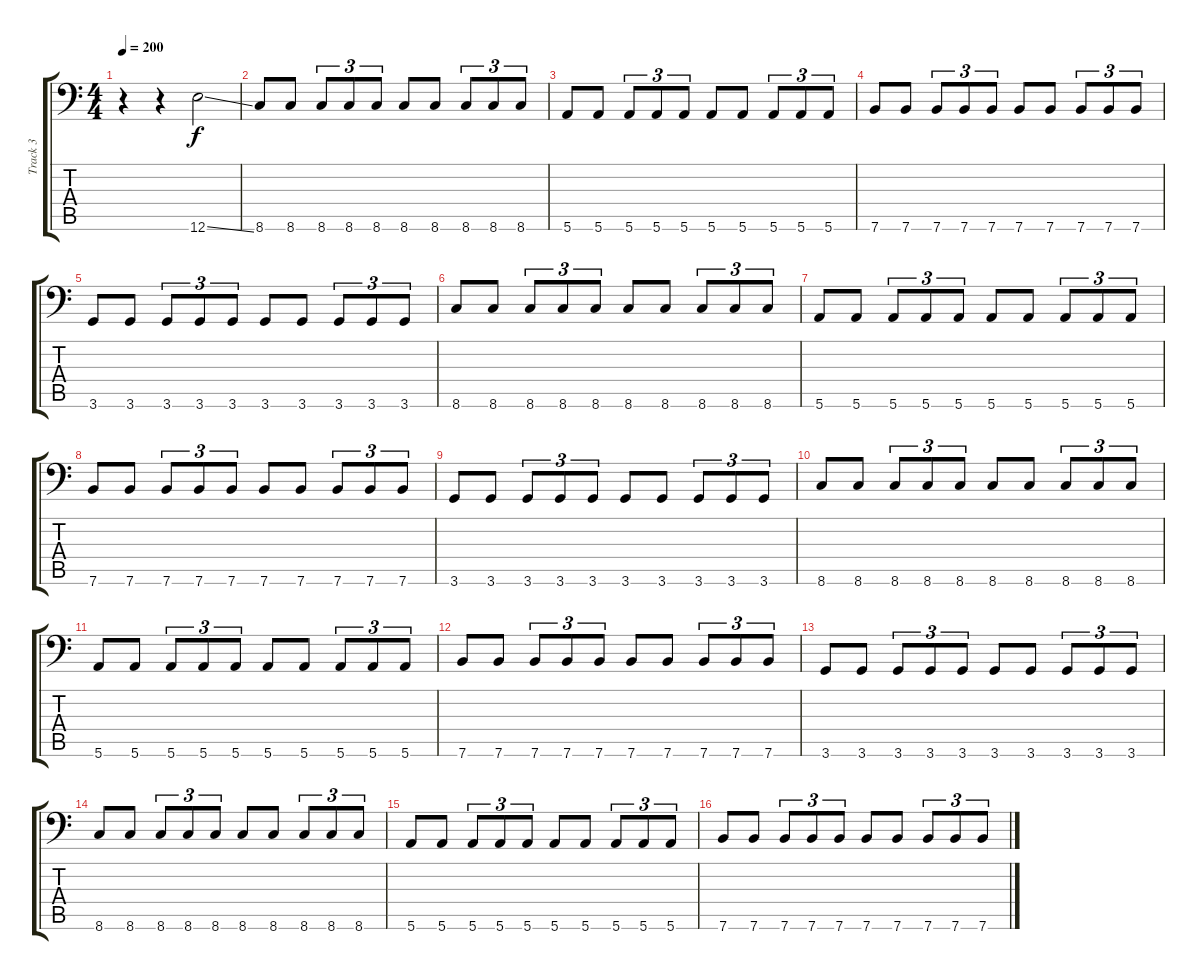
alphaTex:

\track ("Track 3" "Track 3") {instrument electricbassfinger}
\staff {score tabs}
\tuning (E4 B3 G3 D3 A2 E1) {hide}
\ts (4 4)
\tempo 200
\clef f4
\ks c
r.4{dy f instrument electricbassfinger} r.4 12.6{ss}.2 |
8.6.8 8.6.8 8.6.8{tu (3 2)} 8.6.8{tu (3 2)} 8.6.8{tu (3 2)} 8.6.8 8.6.8 8.6.8{tu (3 2)} 8.6.8{tu (3 2)} 8.6.8{tu (3 2)} |
5.6.8 5.6.8 5.6.8{tu (3 2)} 5.6.8{tu (3 2)} 5.6.8{tu (3 2)} 5.6.8 5.6.8 5.6.8{tu (3 2)} 5.6.8{tu (3 2)} 5.6.8{tu (3 2)} |
7.6.8 7.6.8 7.6.8{tu (3 2)} 7.6.8{tu (3 2)} 7.6.8{tu (3 2)} 7.6.8 7.6.8 7.6.8{tu (3 2)} 7.6.8{tu (3 2)} 7.6.8{tu (3 2)} |
3.6.8 3.6.8 3.6.8{tu (3 2)} 3.6.8{tu (3 2)} 3.6.8{tu (3 2)} 3.6.8 3.6.8 3.6.8{tu (3 2)} 3.6.8{tu (3 2)} 3.6.8{tu (3 2)} |
8.6.8 8.6.8 8.6.8{tu (3 2)} 8.6.8{tu (3 2)} 8.6.8{tu (3 2)} 8.6.8 8.6.8 8.6.8{tu (3 2)} 8.6.8{tu (3 2)} 8.6.8{tu (3 2)} |
5.6.8 5.6.8 5.6.8{tu (3 2)} 5.6.8{tu (3 2)} 5.6.8{tu (3 2)} 5.6.8 5.6.8 5.6.8{tu (3 2)} 5.6.8{tu (3 2)} 5.6.8{tu (3 2)} |
7.6.8 7.6.8 7.6.8{tu (3 2)} 7.6.8{tu (3 2)} 7.6.8{tu (3 2)} 7.6.8 7.6.8 7.6.8{tu (3 2)} 7.6.8{tu (3 2)} 7.6.8{tu (3 2)} |
3.6.8 3.6.8 3.6.8{tu (3 2)} 3.6.8{tu (3 2)} 3.6.8{tu (3 2)} 3.6.8 3.6.8 3.6.8{tu (3 2)} 3.6.8{tu (3 2)} 3.6.8{tu (3 2)} |
8.6.8 8.6.8 8.6.8{tu (3 2)} 8.6.8{tu (3 2)} 8.6.8{tu (3 2)} 8.6.8 8.6.8 8.6.8{tu (3 2)} 8.6.8{tu (3 2)} 8.6.8{tu (3 2)} |
5.6.8 5.6.8 5.6.8{tu (3 2)} 5.6.8{tu (3 2)} 5.6.8{tu (3 2)} 5.6.8 5.6.8 5.6.8{tu (3 2)} 5.6.8{tu (3 2)} 5.6.8{tu (3 2)} |
7.6.8 7.6.8 7.6.8{tu (3 2)} 7.6.8{tu (3 2)} 7.6.8{tu (3 2)} 7.6.8 7.6.8 7.6.8{tu (3 2)} 7.6.8{tu (3 2)} 7.6.8{tu (3 2)} |
3.6.8 3.6.8 3.6.8{tu (3 2)} 3.6.8{tu (3 2)} 3.6.8{tu (3 2)} 3.6.8 3.6.8 3.6.8{tu (3 2)} 3.6.8{tu (3 2)} 3.6.8{tu (3 2)} |
8.6.8 8.6.8 8.6.8{tu (3 2)} 8.6.8{tu (3 2)} 8.6.8{tu (3 2)} 8.6.8 8.6.8 8.6.8{tu (3 2)} 8.6.8{tu (3 2)} 8.6.8{tu (3 2)} |
5.6.8 5.6.8 5.6.8{tu (3 2)} 5.6.8{tu (3 2)} 5.6.8{tu (3 2)} 5.6.8 5.6.8 5.6.8{tu (3 2)} 5.6.8{tu (3 2)} 5.6.8{tu (3 2)} |
7.6.8 7.6.8 7.6.8{tu (3 2)} 7.6.8{tu (3 2)} 7.6.8{tu (3 2)} 7.6.8 7.6.8 7.6.8{tu (3 2)} 7.6.8{tu (3 2)} 7.6.8{tu (3 2)}
